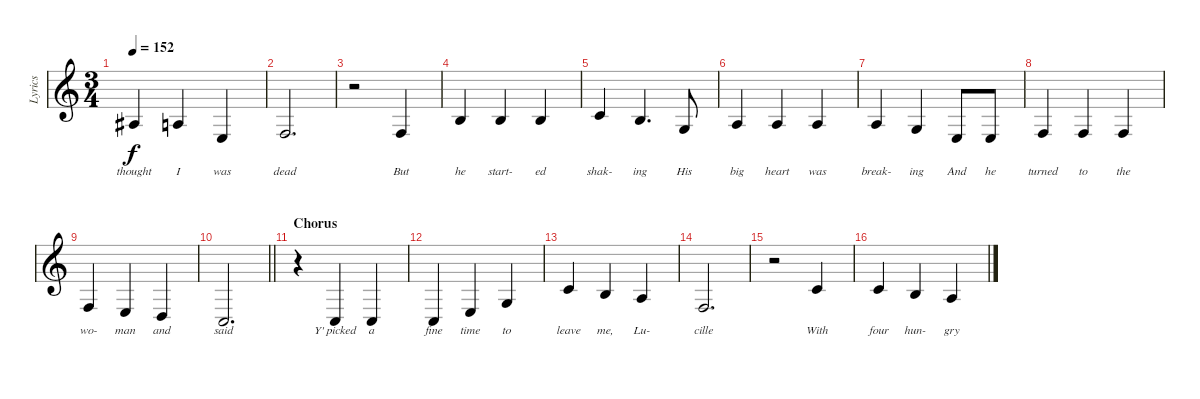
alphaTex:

\track ("Lyrics" "Lyrics") {instrument violin}
\staff {score}
\tuning (E4 B3 G3 D3 A2 E2) {hide}
\ts (3 4)
\tempo 152
\clef g2
\ks c
3.3.4{lyrics (0 "thought") lyrics (1 "") lyrics (2 "") lyrics (3 "") lyrics (4 "") dy f} 2.3.4{lyrics (0 "I") lyrics (1 "") lyrics (2 "") lyrics (3 "") lyrics (4 "")} 2.4.4{lyrics (0 "was") lyrics (1 "") lyrics (2 "") lyrics (3 "") lyrics (4 "")} |
3.4.2{d lyrics (0 "dead") lyrics (1 "") lyrics (2 "") lyrics (3 "") lyrics (4 "")} |
r.2 3.4.4{lyrics (0 "But") lyrics (1 "") lyrics (2 "") lyrics (3 "") lyrics (4 "")} |
0.2.4{lyrics (0 "he") lyrics (1 "") lyrics (2 "") lyrics (3 "") lyrics (4 "")} 0.2.4{lyrics (0 "start-") lyrics (1 "") lyrics (2 "") lyrics (3 "") lyrics (4 "")} 0.2.4{lyrics (0 "ed") lyrics (1 "") lyrics (2 "") lyrics (3 "") lyrics (4 "")} |
1.2.4{lyrics (0 "shak-") lyrics (1 "") lyrics (2 "") lyrics (3 "") lyrics (4 "")} 0.2.4{d lyrics (0 "ing") lyrics (1 "") lyrics (2 "") lyrics (3 "") lyrics (4 "")} 0.3.8{lyrics (0 "His") lyrics (1 "") lyrics (2 "") lyrics (3 "") lyrics (4 "")} |
2.3.4{lyrics (0 "big") lyrics (1 "") lyrics (2 "") lyrics (3 "") lyrics (4 "")} 2.3.4{lyrics (0 "heart") lyrics (1 "") lyrics (2 "") lyrics (3 "") lyrics (4 "")} 2.3.4{lyrics (0 "was") lyrics (1 "") lyrics (2 "") lyrics (3 "") lyrics (4 "")} |
2.3.4{lyrics (0 "break-") lyrics (1 "") lyrics (2 "") lyrics (3 "") lyrics (4 "")} 0.3.4{lyrics (0 "ing") lyrics (1 "") lyrics (2 "") lyrics (3 "") lyrics (4 "")} 2.4.8{lyrics (0 "And") lyrics (1 "") lyrics (2 "") lyrics (3 "") lyrics (4 "")} 2.4.8{lyrics (0 "he") lyrics (1 "") lyrics (2 "") lyrics (3 "") lyrics (4 "")} |
3.4.4{lyrics (0 "turned") lyrics (1 "") lyrics (2 "") lyrics (3 "") lyrics (4 "")} 3.4.4{lyrics (0 "to") lyrics (1 "") lyrics (2 "") lyrics (3 "") lyrics (4 "")} 3.4.4{lyrics (0 "the") lyrics (1 "") lyrics (2 "") lyrics (3 "") lyrics (4 "")} |
3.4.4{lyrics (0 "wo-") lyrics (1 "") lyrics (2 "") lyrics (3 "") lyrics (4 "")} 2.4.4{lyrics (0 "man") lyrics (1 "") lyrics (2 "") lyrics (3 "") lyrics (4 "")} 0.4.4{lyrics (0 "and") lyrics (1 "") lyrics (2 "") lyrics (3 "") lyrics (4 "")} |
\barLineRight lightlight
3.5.2{d lyrics (0 "said") lyrics (1 "") lyrics (2 "") lyrics (3 "") lyrics (4 "")} |
\section ("" "Chorus")
r.4 3.5.4{lyrics (0 "Y' picked") lyrics (1 "") lyrics (2 "") lyrics (3 "") lyrics (4 "")} 3.5.4{lyrics (0 "a") lyrics (1 "") lyrics (2 "") lyrics (3 "") lyrics (4 "")} |
3.5.4{lyrics (0 "fine") lyrics (1 "") lyrics (2 "") lyrics (3 "") lyrics (4 "")} 2.4.4{lyrics (0 "time") lyrics (1 "") lyrics (2 "") lyrics (3 "") lyrics (4 "")} 0.3.4{lyrics (0 "to") lyrics (1 "") lyrics (2 "") lyrics (3 "") lyrics (4 "")} |
1.2.4{lyrics (0 "leave") lyrics (1 "") lyrics (2 "") lyrics (3 "") lyrics (4 "")} 0.2.4{lyrics (0 "me,") lyrics (1 "") lyrics (2 "") lyrics (3 "") lyrics (4 "")} 2.3.4{lyrics (0 "Lu-") lyrics (1 "") lyrics (2 "") lyrics (3 "") lyrics (4 "")} |
3.4.2{d lyrics (0 "cille") lyrics (1 "") lyrics (2 "") lyrics (3 "") lyrics (4 "")} |
r.2 1.2.4{lyrics (0 "With") lyrics (1 "") lyrics (2 "") lyrics (3 "") lyrics (4 "")} |
1.2.4{lyrics (0 "four") lyrics (1 "") lyrics (2 "") lyrics (3 "") lyrics (4 "")} 0.2.4{lyrics (0 "hun-") lyrics (1 "") lyrics (2 "") lyrics (3 "") lyrics (4 "")} 2.3.4{lyrics (0 "gry") lyrics (1 "") lyrics (2 "") lyrics (3 "") lyrics (4 "")}
